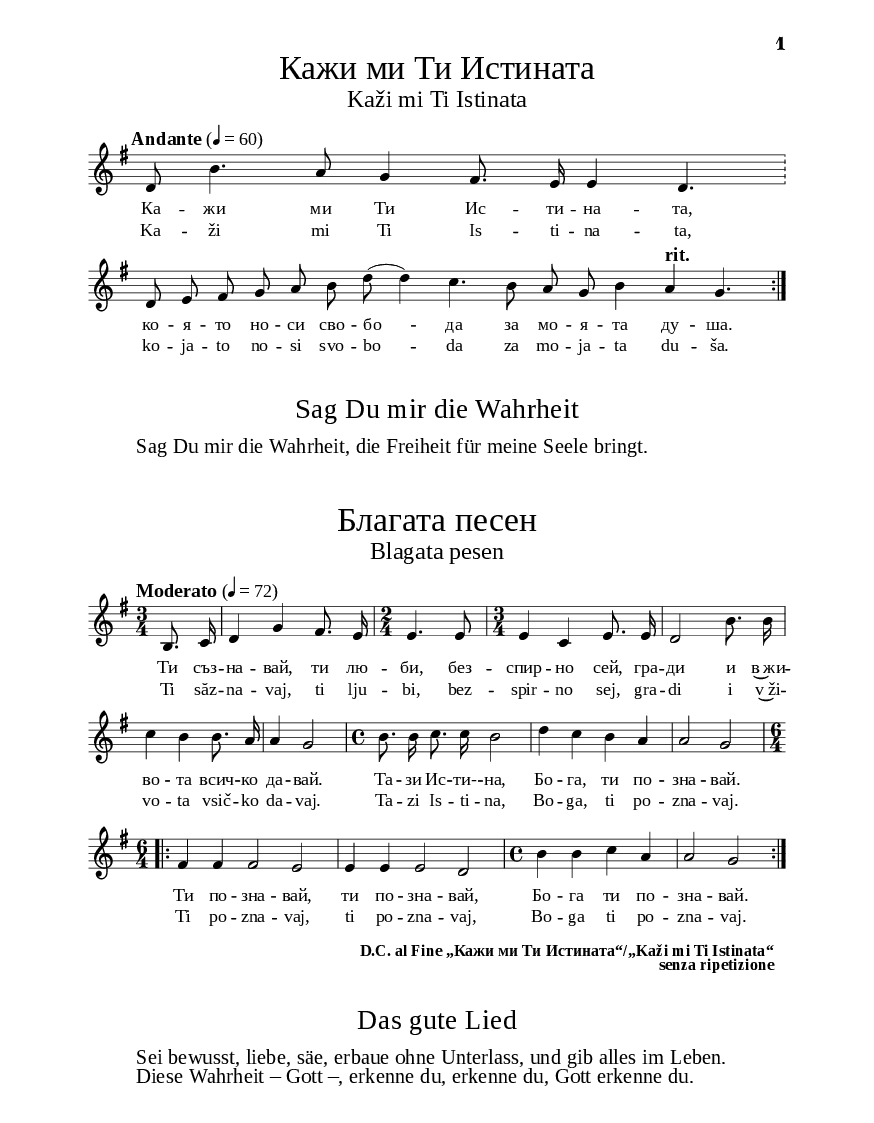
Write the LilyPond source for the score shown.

\version "2.24.3"

% include paper part and global functions
\include "include/globals.ily"

\bookpart {
  \label #'ref086_1
  \tocItem \markup "Кажи ми Ти Истината – Kaži mi Ti Istinata"
  \include "include/bookpart-paper.ily"
  \score {
    \include "include/score-layout.ily"

    \new Voice \absolute {
      \clef treble
      \key g \major
      \omit Score.TimeSignature
      \cadenzaOn % allows custom bar lines
      \tempoFunc "Andante" 4 "60"
      \autoBeamOff

      d'8 b'4. a'8 g'4  fis'8. e'16 e'4 d'4. \bar"!" \break

      d'8 e'8 fis' g' a'  b' d'' (d''4) c''4.  b'8 a' g' b'4\tempo "rit." a' g'4. \bar ":|."

    }

    \addlyrics {
      Ка -- жи ми
      Ти Ис -- ти -- на -- та, ко -- я -- то но -- си
      сво -- бо -- да за мо -- я -- та ду -- ша. Ка --
      та ду -- ша.
    }

    \addlyrics {
      Ka -- ži mi
      Ti Is -- ti -- na -- ta, ko -- ja -- to no -- si
      svo -- bo -- da za mo -- ja -- ta du -- ša. Ka --
      ta du -- ša.
    }

    \header {
      title = \titleFunc "Кажи ми Ти Истината" "Kaži mi Ti Istinata"
    }

    \midi{}

  } % score


  \markup \empty-two

  % include foreign translation(s) of the song
  \version "2.24.3"

\markup \fill-line { \fontsize #deTitleFontSize "Sag Du mir die Wahrheit" }

\markup \null
\markup \null

\markup \abs-fontsize #10 {
     \hspace #5
  \override #`(baseline-skip . ,deCoupletBaselineSkip)

  \column {
        \line { " "Sag Du mir die Wahrheit, die Freiheit für meine Seele bringt. }
    }
}


  \markup \empty-three

  \label #'ref086_2
  \tocItem \markup "Благата песен – Blagata pesen"

  \include "include/bookpart-paper.ily"
  \score {
    \include "include/score-layout.ily"

    \new Voice \absolute {
      \clef treble
      \key g \major
      \time 3/4
      \tempoFunc "Moderato" 4 "72"

      \partial 4
      \autoBeamOff
      b8. c'16 | d'4 g' fis'8. e'16 | \time 2/4  e'4. e'8 | \time 3/4  e'4 c' e'8. e'16  |

      d'2 b'8. b'16 | \break c''4 b' b'8. a'16 | a'4 g'2  |

      \time 4/4  b'8. b'16 c''8. c''16 b'2 | d''4 c'' b' a' | a'2 g' \break |

      \bar ".|:-|"  \time 6/4  fis'4 fis' fis'2 e' | e'4 e' e'2 d' |  \time 4/4  b'4 b' c'' a' | a'2 g' \bar ":|."
    }

    \addlyrics {
      Ти съз -- на -- вай, ти лю -- би,
      без -- спир -- но сей, гра -- ди и в~жи -- во --
      та всич -- ко да -- вай. Та -- зи Ис -- "ти-" --
      на, Бо -- га, ти по -- зна -- вай. Ти по -- зна
      -- вай, ти по -- зна -- вай, Бо -- га ти по --
      зна -- вай.
    }

    \addlyrics {
      Ti săz -- na -- vaj, ti lju -- bi,
      bez -- spir -- no sej, gra -- di i v~ži -- vo --
      ta vsič -- ko da -- vaj. Ta -- zi Is -- ti --
      na, Bo -- ga, ti po -- zna -- vaj. Ti po -- zna
      -- vaj, ti po -- zna -- vaj, Bo -- ga ti po --
      zna -- vaj.
    }

    \header {
      title = \titleFunc "Благата песен" "Blagata pesen"
    }

    \midi{}

  } % score

  \markup \empty-one
  \markup \dc-two "D.C. al Fine „Кажи ми Ти Истината“/„Kaži mi Ti Istinata“" "senza ripetizione"

  \markup \empty-two


  % include foreign translation(s) of the song
  \version "2.24.4"

\markup \fill-line { \fontsize #deTitleFontSize "Das gute Lied" }

\markup \null
\markup \null

\markup \abs-fontsize #10 {
     \hspace #5
  \override #`(baseline-skip . ,deCoupletBaselineSkip)

  \column {
    \line { " " Sei bewusst, liebe, säe, erbaue ohne Unterlass, und gib alles im Leben.}
    \line { " " Diese Wahrheit  – Gott  –, erkenne du, erkenne du, Gott erkenne du.}
  }
}


} % bookpart
